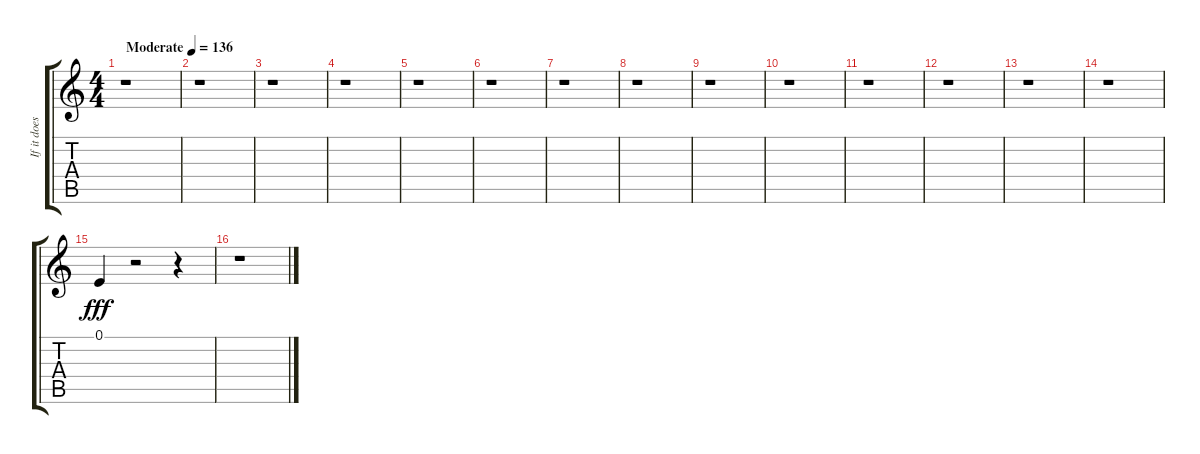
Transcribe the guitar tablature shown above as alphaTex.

\track ("If it doesn't sound correctly first time" "If it does") {instrument seashore}
\staff {score tabs}
\tuning (E4 B3 G3 D3 A2 E2) {hide}
\ts (4 4)
\tempo (136 "Moderate")
\clef g2
\ks c
r.1{dy fff instrument seashore} |
r.1 |
r.1 |
r.1 |
r.1 |
r.1 |
r.1 |
r.1 |
r.1 |
r.1 |
r.1 |
r.1 |
r.1 |
r.1 |
0.1.4{volume 0} r.2 r.4 |
r.1
